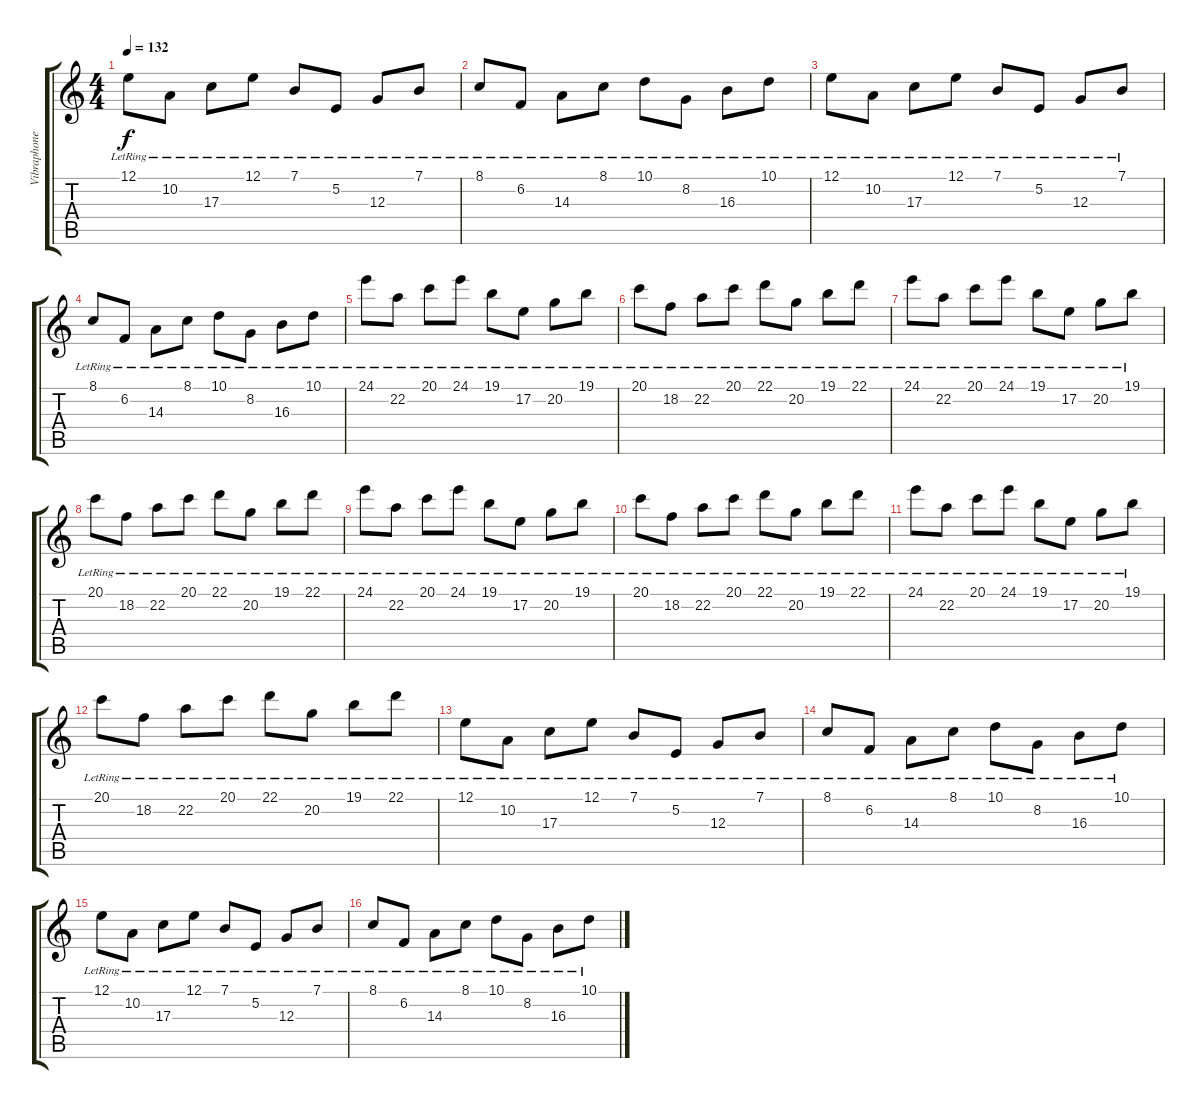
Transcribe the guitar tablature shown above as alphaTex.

\track ("Vibraphone" "Vibraphone") {instrument vibraphone}
\staff {score tabs}
\tuning (E4 B3 G3 D3 A2 E2) {hide}
\ts (4 4)
\tempo 132
\clef g2
\ks c
12.1{lr}.8{dy f} 10.2{lr}.8 17.3{lr}.8 12.1{lr}.8 7.1{lr}.8 5.2{lr}.8 12.3{lr}.8 7.1{lr}.8 |
8.1{lr}.8 6.2{lr}.8 14.3{lr}.8 8.1{lr}.8 10.1{lr}.8 8.2{lr}.8 16.3{lr}.8 10.1{lr}.8 |
12.1{lr}.8 10.2{lr}.8 17.3{lr}.8 12.1{lr}.8 7.1{lr}.8 5.2{lr}.8 12.3{lr}.8 7.1{lr}.8 |
8.1{lr}.8 6.2{lr}.8 14.3{lr}.8 8.1{lr}.8 10.1{lr}.8 8.2{lr}.8 16.3{lr}.8 10.1{lr}.8 |
24.1{lr}.8 22.2{lr}.8 20.1{lr}.8 24.1{lr}.8 19.1{lr}.8 17.2{lr}.8 20.2{lr}.8 19.1{lr}.8 |
20.1{lr}.8 18.2{lr}.8 22.2{lr}.8 20.1{lr}.8 22.1{lr}.8 20.2{lr}.8 19.1{lr}.8 22.1{lr}.8 |
24.1{lr}.8 22.2{lr}.8 20.1{lr}.8 24.1{lr}.8 19.1{lr}.8 17.2{lr}.8 20.2{lr}.8 19.1{lr}.8 |
20.1{lr}.8 18.2{lr}.8 22.2{lr}.8 20.1{lr}.8 22.1{lr}.8 20.2{lr}.8 19.1{lr}.8 22.1{lr}.8 |
24.1{lr}.8 22.2{lr}.8 20.1{lr}.8 24.1{lr}.8 19.1{lr}.8 17.2{lr}.8 20.2{lr}.8 19.1{lr}.8 |
20.1{lr}.8 18.2{lr}.8 22.2{lr}.8 20.1{lr}.8 22.1{lr}.8 20.2{lr}.8 19.1{lr}.8 22.1{lr}.8 |
24.1{lr}.8 22.2{lr}.8 20.1{lr}.8 24.1{lr}.8 19.1{lr}.8 17.2{lr}.8 20.2{lr}.8 19.1{lr}.8 |
20.1{lr}.8 18.2{lr}.8 22.2{lr}.8 20.1{lr}.8 22.1{lr}.8 20.2{lr}.8 19.1{lr}.8 22.1{lr}.8 |
12.1{lr}.8 10.2{lr}.8 17.3{lr}.8 12.1{lr}.8 7.1{lr}.8 5.2{lr}.8 12.3{lr}.8 7.1{lr}.8 |
8.1{lr}.8 6.2{lr}.8 14.3{lr}.8 8.1{lr}.8 10.1{lr}.8 8.2{lr}.8 16.3{lr}.8 10.1{lr}.8 |
12.1{lr}.8 10.2{lr}.8 17.3{lr}.8 12.1{lr}.8 7.1{lr}.8 5.2{lr}.8 12.3{lr}.8 7.1{lr}.8 |
8.1{lr}.8 6.2{lr}.8 14.3{lr}.8 8.1{lr}.8 10.1{lr}.8 8.2{lr}.8 16.3{lr}.8 10.1{lr}.8
